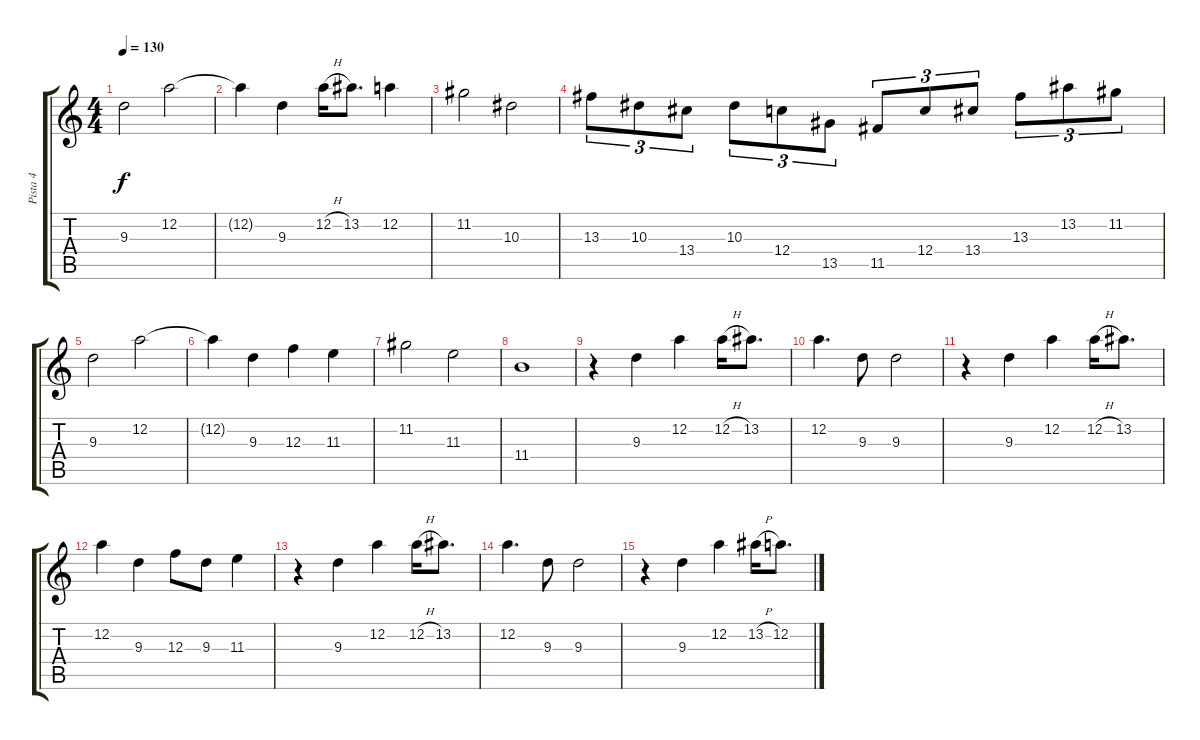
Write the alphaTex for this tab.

\track ("Pista 4" "Pista 4") {instrument distortionguitar}
\staff {score tabs}
\tuning (D4 A3 F3 C3 G2 D2) {hide}
\ts (4 4)
\tempo 130
\clef g2
\ks c
9.3.2{dy f} 12.2.2 |
12.2{t}.4 9.3.4 12.2{h}.16 13.2.8{d} 12.2.4 |
11.2.2 10.3.2 |
13.3.8{tu (3 2)} 10.3.8{tu (3 2)} 13.4.8{tu (3 2)} 10.3.8{tu (3 2)} 12.4.8{tu (3 2)} 13.5.8{tu (3 2)} 11.5.8{tu (3 2)} 12.4.8{tu (3 2)} 13.4.8{tu (3 2)} 13.3.8{tu (3 2)} 13.2.8{tu (3 2)} 11.2.8{tu (3 2)} |
9.3.2 12.2.2 |
12.2{t}.4 9.3.4 12.3.4 11.3.4 |
11.2.2 11.3.2 |
11.4.1 |
r.4 9.3.4 12.2.4 12.2{h}.16 13.2.8{d} |
12.2.4{d} 9.3.8 9.3.2 |
r.4 9.3.4 12.2.4 12.2{h}.16 13.2.8{d} |
12.2.4 9.3.4 12.3.8 9.3.8 11.3.4 |
r.4 9.3.4 12.2.4 12.2{h}.16 13.2.8{d} |
12.2.4{d} 9.3.8 9.3.2 |
r.4 9.3.4 12.2.4 13.2{h}.16 12.2.8{d}
